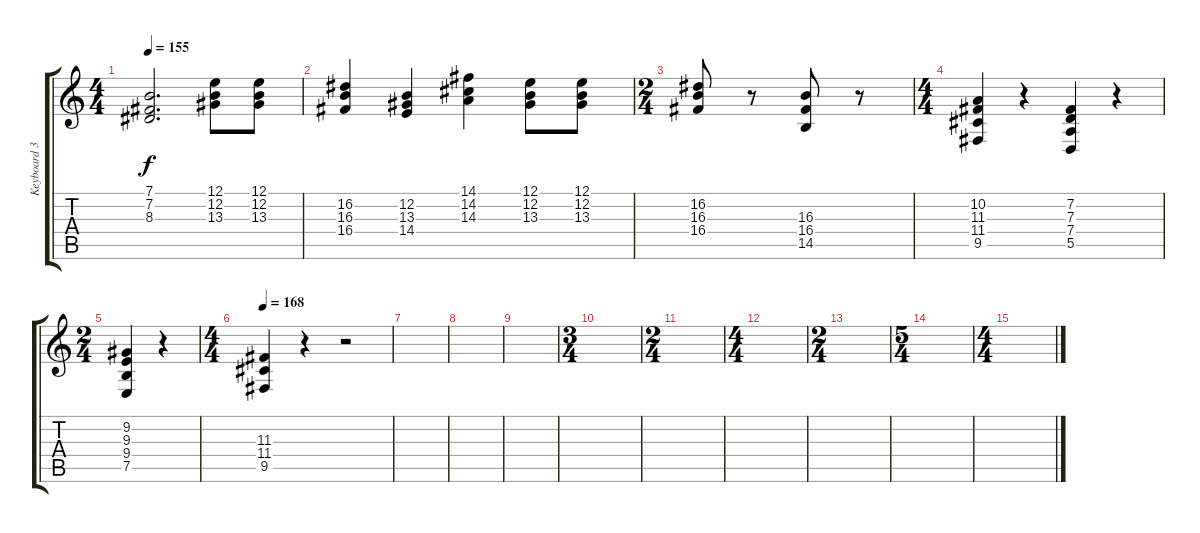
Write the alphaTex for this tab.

\track ("Keyboard 3 (Banks)" "Keyboard 3") {instrument harmonica}
\staff {score tabs}
\tuning (E4 B3 G3 D3 A2 E2) {hide}
\ts (4 4)
\tempo 155
\clef g2
\ks c
(7.1 7.2 8.3).2{d dy f} (12.1 12.2 13.3).8 (12.1 12.2 13.3).8 |
(16.2 16.3 16.4).4 (12.2 13.3 14.4).4 (14.1 14.2 14.3).4 (12.1 12.2 13.3).8 (12.1 12.2 13.3).8 |
\ts (2 4)
(16.2 16.3 16.4).8 r.8 (16.3 16.4 14.5).8 r.8 |
\ts (4 4)
(10.2 11.3 11.4 9.5).4 r.4 (7.2 7.3 7.4 5.5).4 r.4 |
\ts (2 4)
(9.2 9.3 9.4 7.5).4 r.4 |
\ts (4 4)
\tempo 168
(11.3 11.4 9.5).4 r.4 r.2 |
|
|
|
\ts (3 4)
|
\ts (2 4)
|
\ts (4 4)
|
\ts (2 4)
|
\ts (5 4)
|
\ts (4 4)
